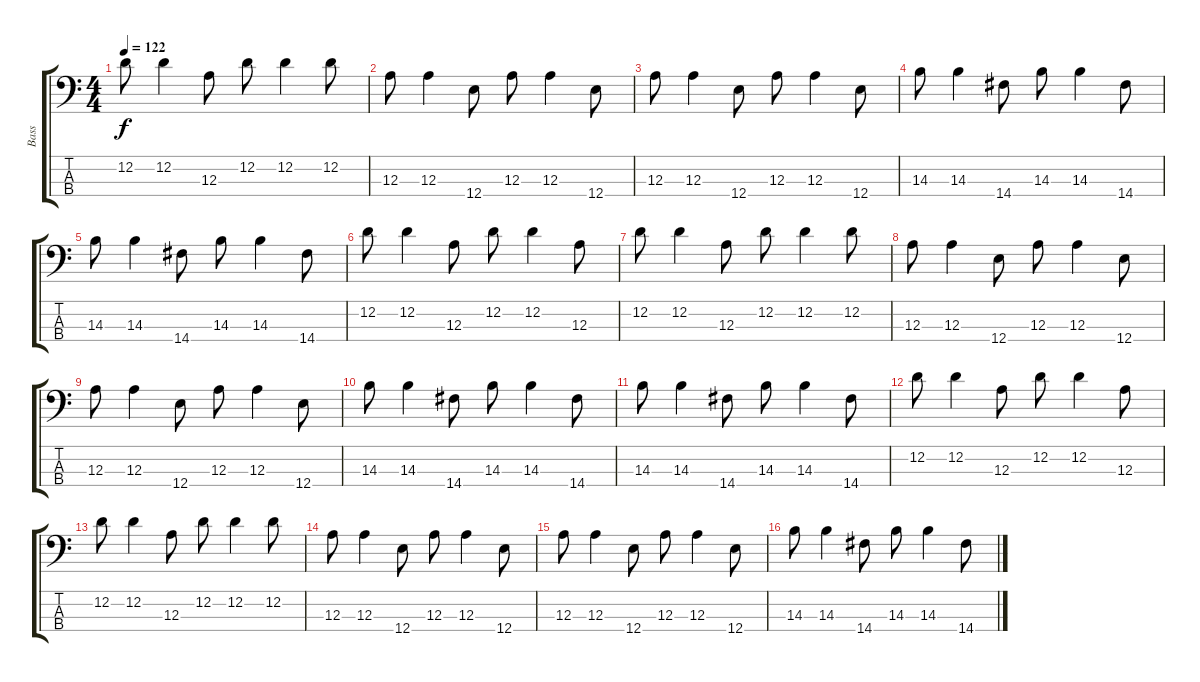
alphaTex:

\track ("Bass" "Bass") {instrument electricbassfinger}
\staff {score tabs}
\tuning (G2 D2 A1 E1) {hide}
\ts (4 4)
\tempo 122
\clef f4
\ks c
12.2.8{dy f} 12.2.4 12.3.8 12.2.8 12.2.4 12.2.8 |
12.3.8 12.3.4 12.4.8 12.3.8 12.3.4 12.4.8 |
12.3.8 12.3.4 12.4.8 12.3.8 12.3.4 12.4.8 |
14.3.8 14.3.4 14.4.8 14.3.8 14.3.4 14.4.8 |
14.3.8 14.3.4 14.4.8 14.3.8 14.3.4 14.4.8 |
12.2.8 12.2.4 12.3.8 12.2.8 12.2.4 12.3.8 |
12.2.8 12.2.4 12.3.8 12.2.8 12.2.4 12.2.8 |
12.3.8 12.3.4 12.4.8 12.3.8 12.3.4 12.4.8 |
12.3.8 12.3.4 12.4.8 12.3.8 12.3.4 12.4.8 |
14.3.8 14.3.4 14.4.8 14.3.8 14.3.4 14.4.8 |
14.3.8 14.3.4 14.4.8 14.3.8 14.3.4 14.4.8 |
12.2.8 12.2.4 12.3.8 12.2.8 12.2.4 12.3.8 |
12.2.8 12.2.4 12.3.8 12.2.8 12.2.4 12.2.8 |
12.3.8 12.3.4 12.4.8 12.3.8 12.3.4 12.4.8 |
12.3.8 12.3.4 12.4.8 12.3.8 12.3.4 12.4.8 |
14.3.8 14.3.4 14.4.8 14.3.8 14.3.4 14.4.8
